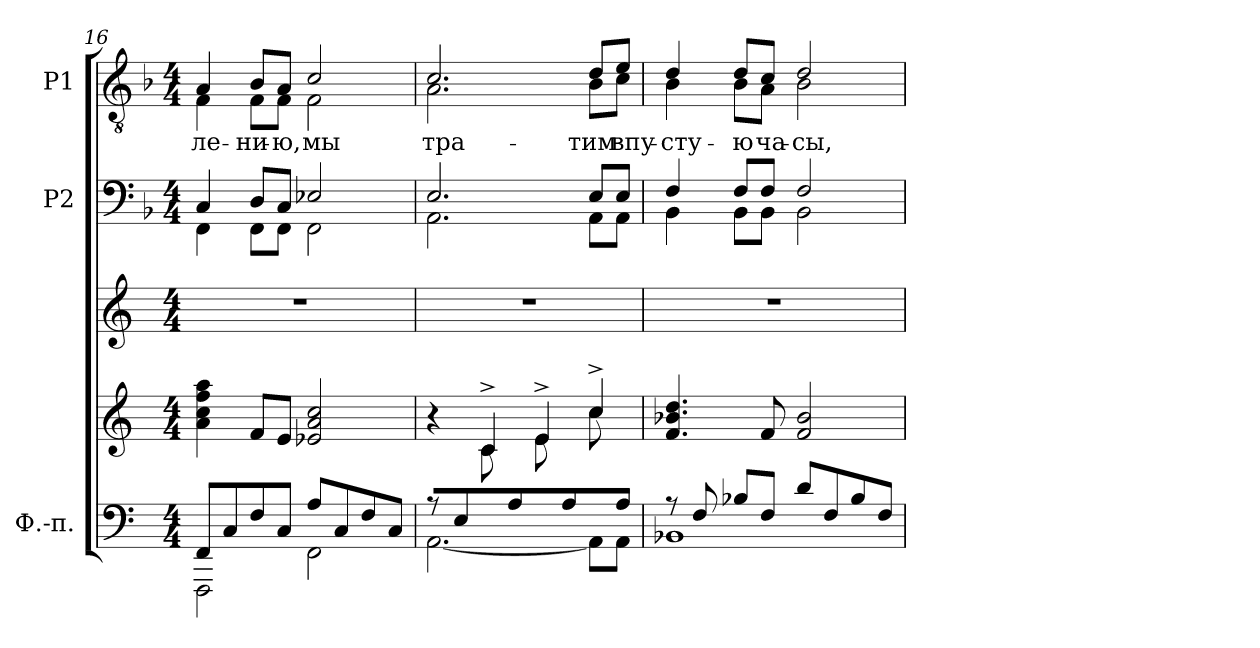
**kern	**kern	**kern	**kern	**kern	**text
*part3	*part3	*part3	*part2	*part1	*part1
*staff5	*staff4	*staff3	*staff2	*staff1	*staff1
*I"Ф.-п.	*	*	*I"P2	*I"P1	*
*clefF4	*clefG2	*clefG2	*clefF4	*clefGv2	*
*	*	*	*	*ITrd7c12	*
*k[]	*k[]	*k[]	*k[b-]	*k[b-]	*
*C:	*C:	*C:	*F:	*F:	*
*M4/4	*M4/4	*M4/4	*M4/4	*M4/4	*
=16	=16	=16	=16	=16	=16
*^	*	*	*^	*	*
!	!	!	!	!	!	!	!LO:LY:b:color=#000000
*	*	*	*	*	*	*^	*
8FFi/L	2FFFi\	4ai\ 4cci 4ffi 4aai	1r	4Ci/	4FFi\	4AAi/	4FFi\	-ле-
8Ci/	.	.	.	.	.	.	.	.
!	!	!	!	!	!	!	!	!LO:LY:b:color=#000000
8Fi/	.	8fi/L	.	8Di/L	8FFi\L	8BB-i/L	8FFi\L	-ни-
!	!	!	!	!	!	!	!	!LO:LY:b:color=#000000
8Ci/J	.	8ei/J	.	8Ci/J	8FFi\J	8AAi/J	8FFi\J	-ю,
!	!	!	!	!	!	!	!	!LO:LY:b:color=#000000
8Ai/L	2FFi\	2e-Xi/ 2ai 2cci	.	2E-Xi/	2FFi\	2Ci/	2FFi\	мы
8Ci/	.	.	.	.	.	.	.	.
8Fi/	.	.	.	.	.	.	.	.
8Ci/J	.	.	.	.	.	.	.	.
=17	=17	=17	=17	=17	=17	=17	=17	=17
*	*	*^	*	*	*	*	*	*
!	!	!	!	!	!	!	!	!	!LO:LY:b:color=#000000
8r	[<2.AAi\	4r	4ryy	1r	2.Ei/	2.AAi\	2.Ci/	2.AAi\	тра-
8Ei/	.	.	.	.	.	.	.	.	.
8ryy	.	4c^i/	8ci\L	.	.	.	.	.	.
8Ai/J	.	.	8ryy	.	.	.	.	.	.
8ryy	.	4e^i/	8ei\L	.	.	.	.	.	.
8Ai/	.	.	8ryy	.	.	.	.	.	.
!	!	!	!	!	!	!	!	!	!LO:LY:b:color=#000000
8ryy	8AAi\L]	4cc^i/	8cci\	.	8Ei/L	8AAi\L	8Di/L	8BB-i\L	-тим
!	!	!	!	!	!	!	!	!	!LO:LY:b:color=#000000
8Ai/J	8AAi\J	.	8ryy	.	8Ei/J	8AAi\J	8Ei/J	8Ci\J	впу-
*	*	*v	*v	*	*	*	*	*	*
=18	=18	=18	=18	=18	=18	=18	=18	=18
*	*	*^	*	*	*	*	*	*
!	!	!	!	!	!	!	!	!	!LO:LY:b:color=#000000
*	*	*v	*v	*	*	*	*	*	*
8r	1BB-i	4.fi/ 4.b-i 4.ddi	1r	4Fi/	4BB-i\	4Di/	4BB-i\	-сту-
8Fi/	.	.	.	.	.	.	.	.
!	!	!	!	!	!	!	!	!LO:LY:b:color=#000000
8B-i/L	.	.	.	8Fi/L	8BB-i\L	8Di/L	8BB-i\L	-ю
!	!	!	!	!	!	!	!	!LO:LY:b:color=#000000
8Fi/J	.	8fi/	.	8Fi/J	8BB-i\J	8Ci/J	8AAi\J	ча-
!	!	!	!	!	!	!	!	!LO:LY:b:color=#000000
8di/L	.	2fi/ 2b-i	.	2Fi/	2BB-i\	2Di/	2BB-i\	-сы,
8Fi/	.	.	.	.	.	.	.	.
8B-i/	.	.	.	.	.	.	.	.
8Fi/J	.	.	.	.	.	.	.	.
*	*	*	*	*v	*v	*	*	*
*v	*v	*	*	*	*v	*v	*
=	=	=	=	=	=
*-	*-	*-	*-	*-	*-
